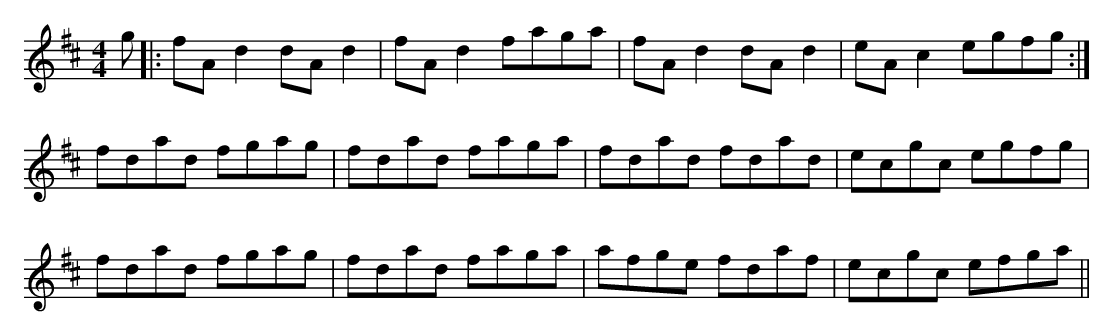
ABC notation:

X:1
M:4/4
K:D
g|:fA d2 dA d2|fA d2 faga|fA d2 dA d2|eA c2 egfg:|
fdad fgag|fdad faga|fdad fdad|ecgc egfg|
fdad fgag|fdad faga|afge fdaf|ecgc efga||
